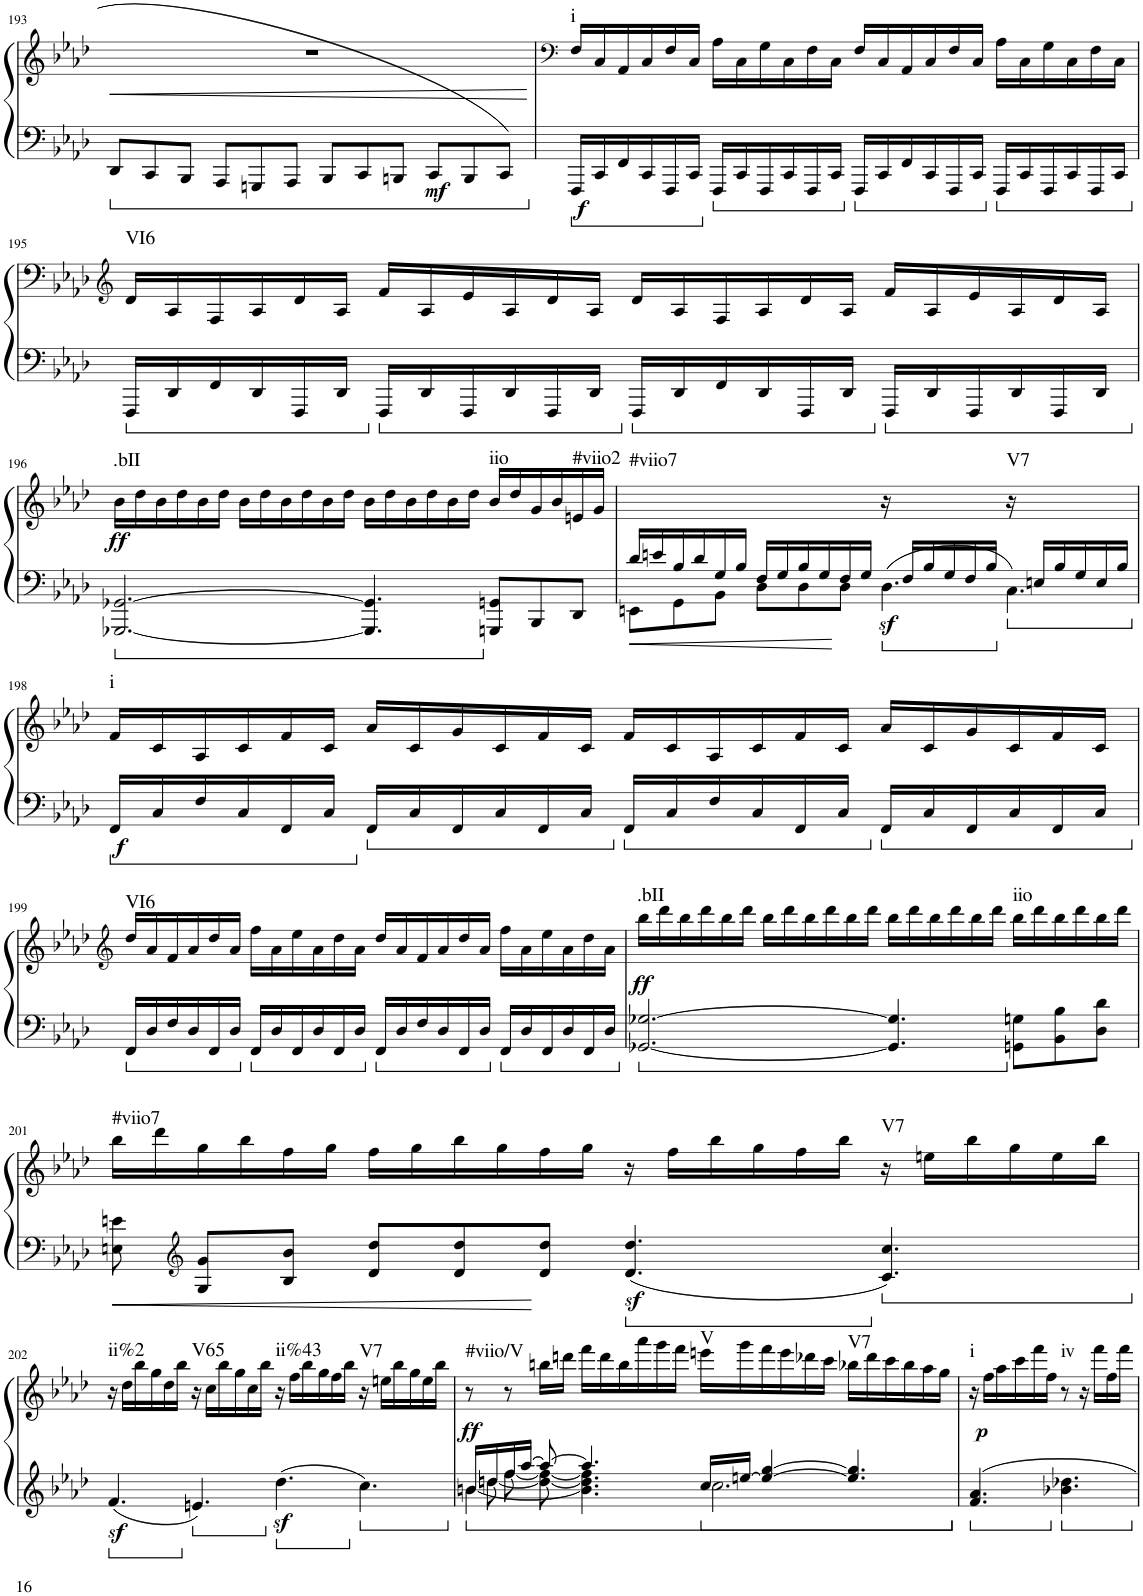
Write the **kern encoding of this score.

**kern	**kern	**dynam	**harte
*part1	*part1	*part1	*part1
*staff2	*staff1	*staff1/2	*
*I"Piano	*	*	*
*I'Pno.	*	*	*
!!LO:PB:g=z
*clefF4	*clefG2	*	*
*k[b-e-a-d-]	*k[b-e-a-d-]	*	*
*M12/8	*M12/8	*	*
=193	=193	=193	=193
!	!	!LO:HP:b	!
8DD-/L	1.r	<	.
8CC/	.	.	.
8BBB-/J	.	.	.
8AAA-/L	.	.	.
8GGGn/	.	.	.
8AAA-/J	.	.	.
8BBB-/L	.	.	.
8CC/	.	.	.
8BBBn/J	.	.	.
!	!	!LO:DY:b=2	!
8CC/L	.	mf	.
8BBB/	.	.	.
8CC/J	.	.	.
.	.	[	.
=194	=194	=194	=194
*	*clefF4	*	*
!	!	!LO:DY:b=2	!LO:H:kt=i
16FFF/LL	16F/LL	f	N
16CC/	16C/	.	.
16FF/	16AA-/	.	.
16CC/	16C/	.	.
16FFF/	16F/	.	.
16CC/JJ	16C/JJ	.	.
16FFF/LL	16A-\LL	.	.
16CC/	16C\	.	.
16FFF/	16G\	.	.
16CC/	16C\	.	.
16FFF/	16F\	.	.
16CC/JJ	16C\JJ	.	.
16FFF/LL	16F/LL	.	.
16CC/	16C/	.	.
16FF/	16AA-/	.	.
16CC/	16C/	.	.
16FFF/	16F/	.	.
16CC/JJ	16C/JJ	.	.
16FFF/LL	16A-\LL	.	.
16CC/	16C\	.	.
16FFF/	16G\	.	.
16CC/	16C\	.	.
16FFF/	16F\	.	.
16CC/JJ	16C\JJ	.	.
!!LO:LB:g=z
=195	=195	=195	=195
*	*clefG2	*	*
!	!	!	!LO:H:kt=VI6
16FFF/LL	16d-/LL	.	N
16DD-/	16A-/	.	.
16FF/	16F/	.	.
16DD-/	16A-/	.	.
16FFF/	16d-/	.	.
16DD-/JJ	16A-/JJ	.	.
16FFF/LL	16f/LL	.	.
16DD-/	16A-/	.	.
16FFF/	16e-/	.	.
16DD-/	16A-/	.	.
16FFF/	16d-/	.	.
16DD-/JJ	16A-/JJ	.	.
16FFF/LL	16d-/LL	.	.
16DD-/	16A-/	.	.
16FF/	16F/	.	.
16DD-/	16A-/	.	.
16FFF/	16d-/	.	.
16DD-/JJ	16A-/JJ	.	.
16FFF/LL	16f/LL	.	.
16DD-/	16A-/	.	.
16FFF/	16e-/	.	.
16DD-/	16A-/	.	.
16FFF/	16d-/	.	.
16DD-/JJ	16A-/JJ	.	.
!!LO:LB:g=z
=196	=196	=196	=196
!	!	!LO:DY:b	!LO:H:kt=.bII
[2.GGG-X/ [2.GG-X/	16b-\LL	ff	N
.	16dd-\	.	.
.	16b-\	.	.
.	16dd-\	.	.
.	16b-\	.	.
.	16dd-\JJ	.	.
.	16b-\LL	.	.
.	16dd-\	.	.
.	16b-\	.	.
.	16dd-\	.	.
.	16b-\	.	.
.	16dd-\JJ	.	.
4.GGG-/] 4.GG-/]	16b-\LL	.	.
.	16dd-\	.	.
.	16b-\	.	.
.	16dd-\	.	.
.	16b-\	.	.
.	16dd-\JJ	.	.
!	!	!	!LO:H:kt=iio
8GGGn/ 8GGn/L	16b-/LL	.	N
.	16dd-/	.	.
8BBB-/	16g/	.	.
.	16b-/	.	.
!	!	!	!LO:H:kt=#viio2
8DD-/J	16en/	.	N
.	16g/JJ	.	.
=197	=197	=197	=197
*^	*	*	*
!	!	!	!	!LO:H:kt=#viio7
16d-/LL	8EEn\L	2.ryy	.	N
16en/	.	.	.	.
16B-/	8GG\	.	.	.
16d-/	.	.	.	.
16G/	8BB-\J	.	.	.
16B-/JJ	.	.	.	.
16F/LL	8D-\L	.	.	.
16G/	.	.	.	.
16B-/	8D-\	.	.	.
16G/	.	.	.	.
16F/	8D-\J	.	.	.
16G/JJ	.	.	.	.
!	!	!	!LO:DY:b=2	!
16ryy	4.D-\	16r	sf	.
16F/LL	.	16ryy	.	.
16B-/	.	.	.	.
16G/	.	.	.	.
16F/	.	.	.	.
16B-/JJ	.	.	.	.
!	!	!	!	!LO:H:kt=V7
16ryy	4.C\	16r	.	N
16En/LL	.	4ryy	.	.
16B-/	.	.	.	.
16G/	.	.	.	.
16E/	.	.	.	.
16B-/JJ	.	16ryy	.	.
*v	*v	*	*	*
!!LO:LB:g=z
=198	=198	=198	=198
!	!	!LO:DY:b=2	!LO:H:kt=i
16FF/LL	16f/LL	f	N
16C/	16c/	.	.
16F/	16A-/	.	.
16C/	16c/	.	.
16FF/	16f/	.	.
16C/JJ	16c/JJ	.	.
16FF/LL	16a-/LL	.	.
16C/	16c/	.	.
16FF/	16g/	.	.
16C/	16c/	.	.
16FF/	16f/	.	.
16C/JJ	16c/JJ	.	.
16FF/LL	16f/LL	.	.
16C/	16c/	.	.
16F/	16A-/	.	.
16C/	16c/	.	.
16FF/	16f/	.	.
16C/JJ	16c/JJ	.	.
16FF/LL	16a-/LL	.	.
16C/	16c/	.	.
16FF/	16g/	.	.
16C/	16c/	.	.
16FF/	16f/	.	.
16C/JJ	16c/JJ	.	.
!!LO:LB:g=z
=199	=199	=199	=199
*	*clefG2	*	*
!	!	!	!LO:H:kt=VI6
16FF/LL	16dd-/LL	.	N
16D-/	16a-/	.	.
16F/	16f/	.	.
16D-/	16a-/	.	.
16FF/	16dd-/	.	.
16D-/JJ	16a-/JJ	.	.
16FF/LL	16ff\LL	.	.
16D-/	16a-\	.	.
16FF/	16ee-\	.	.
16D-/	16a-\	.	.
16FF/	16dd-\	.	.
16D-/JJ	16a-\JJ	.	.
16FF/LL	16dd-/LL	.	.
16D-/	16a-/	.	.
16F/	16f/	.	.
16D-/	16a-/	.	.
16FF/	16dd-/	.	.
16D-/JJ	16a-/JJ	.	.
16FF/LL	16ff\LL	.	.
16D-/	16a-\	.	.
16FF/	16ee-\	.	.
16D-/	16a-\	.	.
16FF/	16dd-\	.	.
16D-/JJ	16a-\JJ	.	.
=200	=200	=200	=200
!	!	!LO:DY:b	!LO:H:kt=.bII
[2.GG-X/ [2.G-X/	16bb-\LL	ff	N
.	16ddd-\	.	.
.	16bb-\	.	.
.	16ddd-\	.	.
.	16bb-\	.	.
.	16ddd-\JJ	.	.
.	16bb-\LL	.	.
.	16ddd-\	.	.
.	16bb-\	.	.
.	16ddd-\	.	.
.	16bb-\	.	.
.	16ddd-\JJ	.	.
4.GG-/] 4.G-/]	16bb-\LL	.	.
.	16ddd-\	.	.
.	16bb-\	.	.
.	16ddd-\	.	.
.	16bb-\	.	.
.	16ddd-\JJ	.	.
!	!	!	!LO:H:kt=iio
8GGn\ 8Gn\L	16bb-\LL	.	N
.	16ddd-\	.	.
8BB-\ 8B-\	16bb-\	.	.
.	16ddd-\	.	.
8D-\ 8d-\J	16bb-\	.	.
.	16ddd-\JJ	.	.
!!LO:LB:g=z
=201	=201	=201	=201
!	!	!	!LO:H:kt=#viio7
8En\ 8en\	16bb-\LL	.	N
.	16ddd-\	.	.
*clefG2	*	*	*
8G/ 8g/L	16gg\	.	.
.	16bb-\	.	.
8B-/ 8b-/J	16ff\	.	.
.	16gg\JJ	.	.
8d-/ 8dd-/L	16ff\LL	.	.
.	16gg\	.	.
8d-/ 8dd-/	16bb-\	.	.
.	16gg\	.	.
8d-/ 8dd-/J	16ff\	.	.
.	16gg\JJ	.	.
4.d-/z< 4.dd-/z<	16r	.	.
.	16ff\LL	.	.
.	16bb-\	.	.
.	16gg\	.	.
.	16ff\	.	.
.	16bb-\JJ	.	.
!	!	!	!LO:H:kt=V7
4.c/ 4.cc/	16r	.	N
.	16een\LL	.	.
.	16bb-\	.	.
.	16gg\	.	.
.	16ee\	.	.
.	16bb-\JJ	.	.
!!LO:LB:g=z
=202	=202	=202	=202
!	!	!	!LO:H:kt=ii%2
4.fz</	16r	.	N
.	16dd-\LL	.	.
.	16bb-\	.	.
.	16gg\	.	.
.	16dd-\	.	.
.	16bb-\JJ	.	.
!	!	!	!LO:H:kt=V65
4.en/	16r	.	N
.	16cc\LL	.	.
.	16bb-\	.	.
.	16gg\	.	.
.	16cc\	.	.
.	16bb-\JJ	.	.
!	!	!	!LO:H:kt=ii%43
4.dd-z<\	16r	.	N
.	16ff\LL	.	.
.	16bb-\	.	.
.	16gg\	.	.
.	16ff\	.	.
.	16bb-\JJ	.	.
!	!	!	!LO:H:kt=V7
4.cc\	16r	.	N
.	16een\LL	.	.
.	16bb-\	.	.
.	16gg\	.	.
.	16ee\	.	.
.	16bb-\JJ	.	.
=203	=203	=203	=203
*^	*	*	*
*	*^	*	*	*
*	*	*^	*	*	*
!	!	!	!	!	!LO:DY:b	!LO:H:kt=#viio/V
16bn/LL	8ryy	16ryy	[4.b\	8r	ff	N
16ddn/	.	[8.dd\	.	.	.	.
16ff/	[8ff\	.	.	8r	.	.
[16aa-/JJ	.	.	.	.	.	.
8aa-/_	8dd\_ 8ff\_	4ryy	.	16bbn\LL	.	.
.	.	.	.	16dddn\JJ	.	.
4.aa-/]	4.b\] 4.dd\] 4.ff\]	.	8ryy	16fff\LL	.	.
.	.	.	.	16ddd\	.	.
.	.	1ryy	1ryy	16bb\	.	.
.	.	.	.	16aaa-\	.	.
.	.	.	.	16ggg\	.	.
.	.	.	.	16fff\JJ	.	.
!	!	!	!	!	!	!LO:H:kt=V
16cc/LL	2.cc\	.	.	16eeen\LL	.	N
[16een/JJ	.	.	.	16ggg\	.	.
4ee/_ [4gg/	.	.	.	16fff\	.	.
.	.	.	.	16eee\	.	.
.	.	.	.	16ddd-X\	.	.
.	.	.	.	16ccc\JJ	.	.
!	!	!	!	!	!	!LO:H:kt=V7
4.ee/] 4.gg/]	.	.	.	16bb-X\LL	.	N
.	.	.	.	16ddd-\	.	.
.	.	.	.	16ccc\	.	.
.	.	.	.	16bb-\	.	.
.	.	.	.	16aa-\	.	.
.	.	.	.	16gg\JJ	.	.
*v	*v	*v	*v	*	*	*
=204	=204	=204	=204
!	!	!LO:DY:b	!LO:H:kt=i
4.f/ 4.a-/	16r	p	N
.	16ff\LL	.	.
.	16aa-\	.	.
.	16ccc\	.	.
.	16fff\	.	.
.	16ff\JJ	.	.
!	!	!	!LO:H:kt=iv
4.b-X\ 4.dd-X\	8r	.	N
.	16r	.	.
.	16fff\LL	.	.
.	16ff\	.	.
.	16fff\JJ	.	.
=	=	=	=
*-	*-	*-	*-
